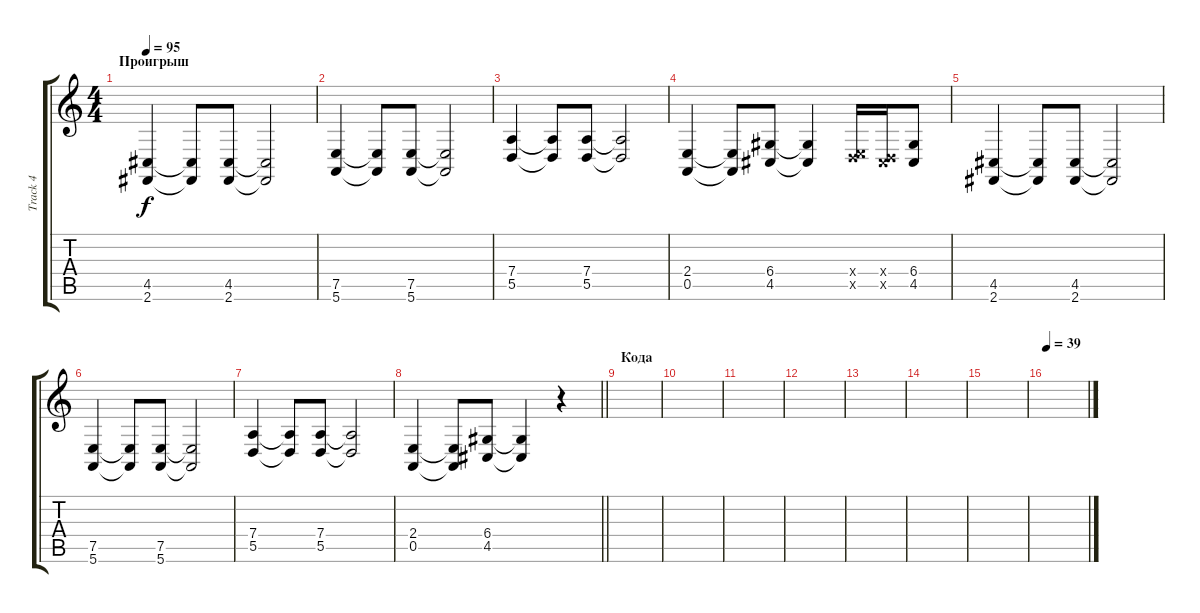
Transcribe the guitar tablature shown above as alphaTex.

\track ("Track 4" "Track 4") {instrument viola}
\staff {score tabs}
\tuning (E4 B3 G3 D3 A2 E2) {hide}
\ts (4 4)
\section ("" "Проигрыш")
\tempo 95
\clef g2
\ks c
(4.5 2.6).4{dy f} (4.5{t} 2.6{t}).8 (4.5 2.6).8 (4.5{t} 2.6{t}).2 |
(7.5 5.6).4 (7.5{t} 5.6{t}).8 (7.5 5.6).8 (7.5{t} 5.6{t}).2 |
(7.4 5.5).4 (7.4{t} 5.5{t}).8 (7.4 5.5).8 (7.4{t} 5.5{t}).2 |
(2.4 0.5).4 (2.4{t} 0.5{t}).8 (6.4 4.5).8 (6.4{t} 4.5{t}).4 (0.4{x} 7.5{x}).16 (0.4{x} 4.5{x}).16 (6.4 4.5).8 |
(4.5 2.6).4 (4.5{t} 2.6{t}).8 (4.5 2.6).8 (4.5{t} 2.6{t}).2 |
(7.5 5.6).4 (7.5{t} 5.6{t}).8 (7.5 5.6).8 (7.5{t} 5.6{t}).2 |
(7.4 5.5).4 (7.4{t} 5.5{t}).8 (7.4 5.5).8 (7.4{t} 5.5{t}).2 |
\barLineRight lightlight
(2.4 0.5).4 (2.4{t} 0.5{t}).8 (6.4 4.5).8 (6.4{t} 4.5{t}).4 r.4 |
\section ("" "Кода")
|
|
|
|
|
|
|
\tempo 39
